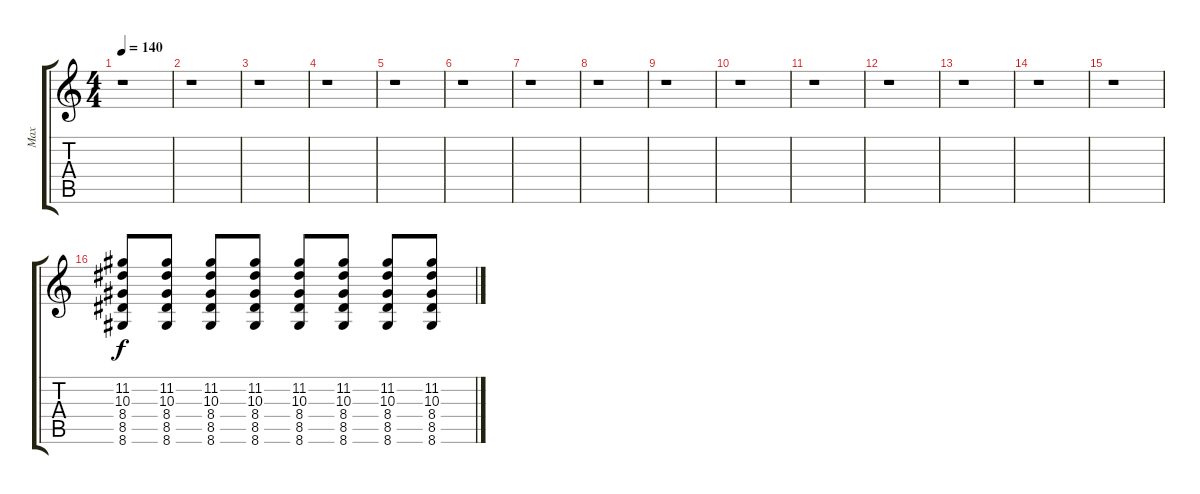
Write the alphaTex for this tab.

\track ("Max" "Max") {instrument distortionguitar}
\staff {score tabs}
\tuning (D4 A3 F3 C3 G2 C2) {hide}
\ts (4 4)
\tempo 140
\clef g2
\ks c
r.1{dy f} |
r.1 |
r.1 |
r.1 |
r.1 |
r.1 |
r.1 |
r.1 |
r.1 |
r.1 |
r.1 |
r.1 |
r.1 |
r.1 |
r.1 |
(11.2 10.3 8.4 8.5 8.6).8 (11.2 10.3 8.4 8.5 8.6).8 (11.2 10.3 8.4 8.5 8.6).8 (11.2 10.3 8.4 8.5 8.6).8 (11.2 10.3 8.4 8.5 8.6).8 (11.2 10.3 8.4 8.5 8.6).8 (11.2 10.3 8.4 8.5 8.6).8 (11.2 10.3 8.4 8.5 8.6).8
